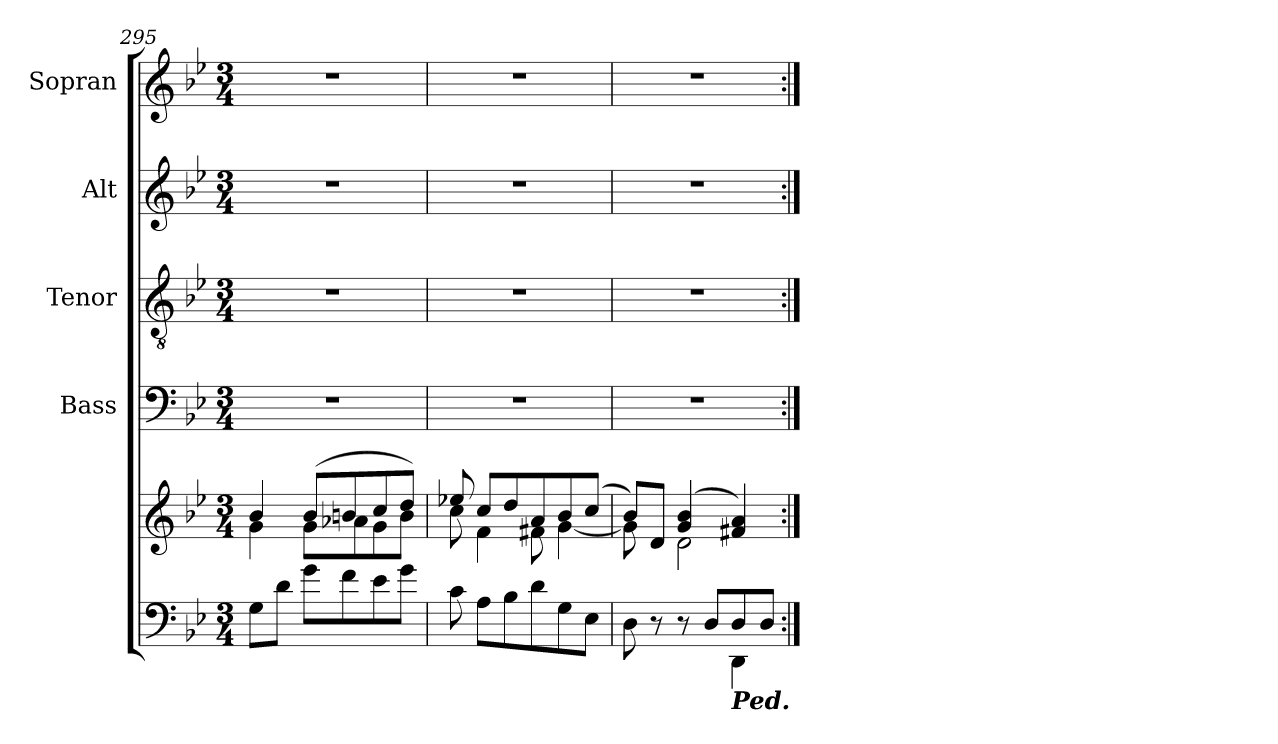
**kern	**kern	**kern	**kern	**kern	**kern
*part5	*part5	*part4	*part3	*part2	*part1
*staff6	*staff5	*staff4	*staff3	*staff2	*staff1
*	*	*I"Bass	*I"Tenor	*I"Alt	*I"Sopran
*	*	*I'B.	*I'T.	*I'A.	*I'S.
!!LO:PB:g=z
*clefF4	*clefG2	*clefF4	*clefGv2	*clefG2	*clefG2
*k[b-e-]	*k[b-e-]	*k[b-e-]	*k[b-e-]	*k[b-e-]	*k[b-e-]
*B-:	*B-:	*B-:	*B-:	*B-:	*B-:
*M3/4	*M3/4	*M3/4	*M3/4	*M3/4	*M3/4
=295	=295	=295	=295	=295	=295
*	*^	*	*	*	*
8G\L	4b-/	4g\	2.r	2.r	2.r	2.r
8d\J	.	.	.	.	.	.
8g\L	(>8b-/L	8g\L	.	.	.	.
8f\	8bn/	8a-X\	.	.	.	.
8e-\	8cc/	8g\	.	.	.	.
8g\J	8dd/J)	8b\J	.	.	.	.
=296	=296	=296	=296	=296	=296	=296
8c\	8ee-X/	8cc\	2.r	2.r	2.r	2.r
8A\L	8cc/L	4f\	.	.	.	.
8B-\	8dd/	.	.	.	.	.
8d\	8a/	8f#X\	.	.	.	.
8G\	8b-/	[<4g\	.	.	.	.
8E-\J	(8cc/J	.	.	.	.	.
=297	=297	=297	=297	=297	=297	=297
*^	*	*	*	*	*	*
8D\	2ryy	8b-/L)	8g\]	2.r	2.r	2.r	2.r
8r	.	8d/J	8ryy	.	.	.	.
8r	.	(4g/ 4b-/	2d\	.	.	.	.
8D/L	.	.	.	.	.	.	.
!LO:TX:b:Bi:t=Ped.	!	!	!	!	!	!	!
8D/	4DD\	4f#X/ 4a/)	.	.	.	.	.
8D/J	.	.	.	.	.	.	.
*v	*v	*	*	*	*	*	*
*	*v	*v	*	*	*	*
=:|!	=:|!	=:|!	=:|!	=:|!	=:|!
*-	*-	*-	*-	*-	*-
